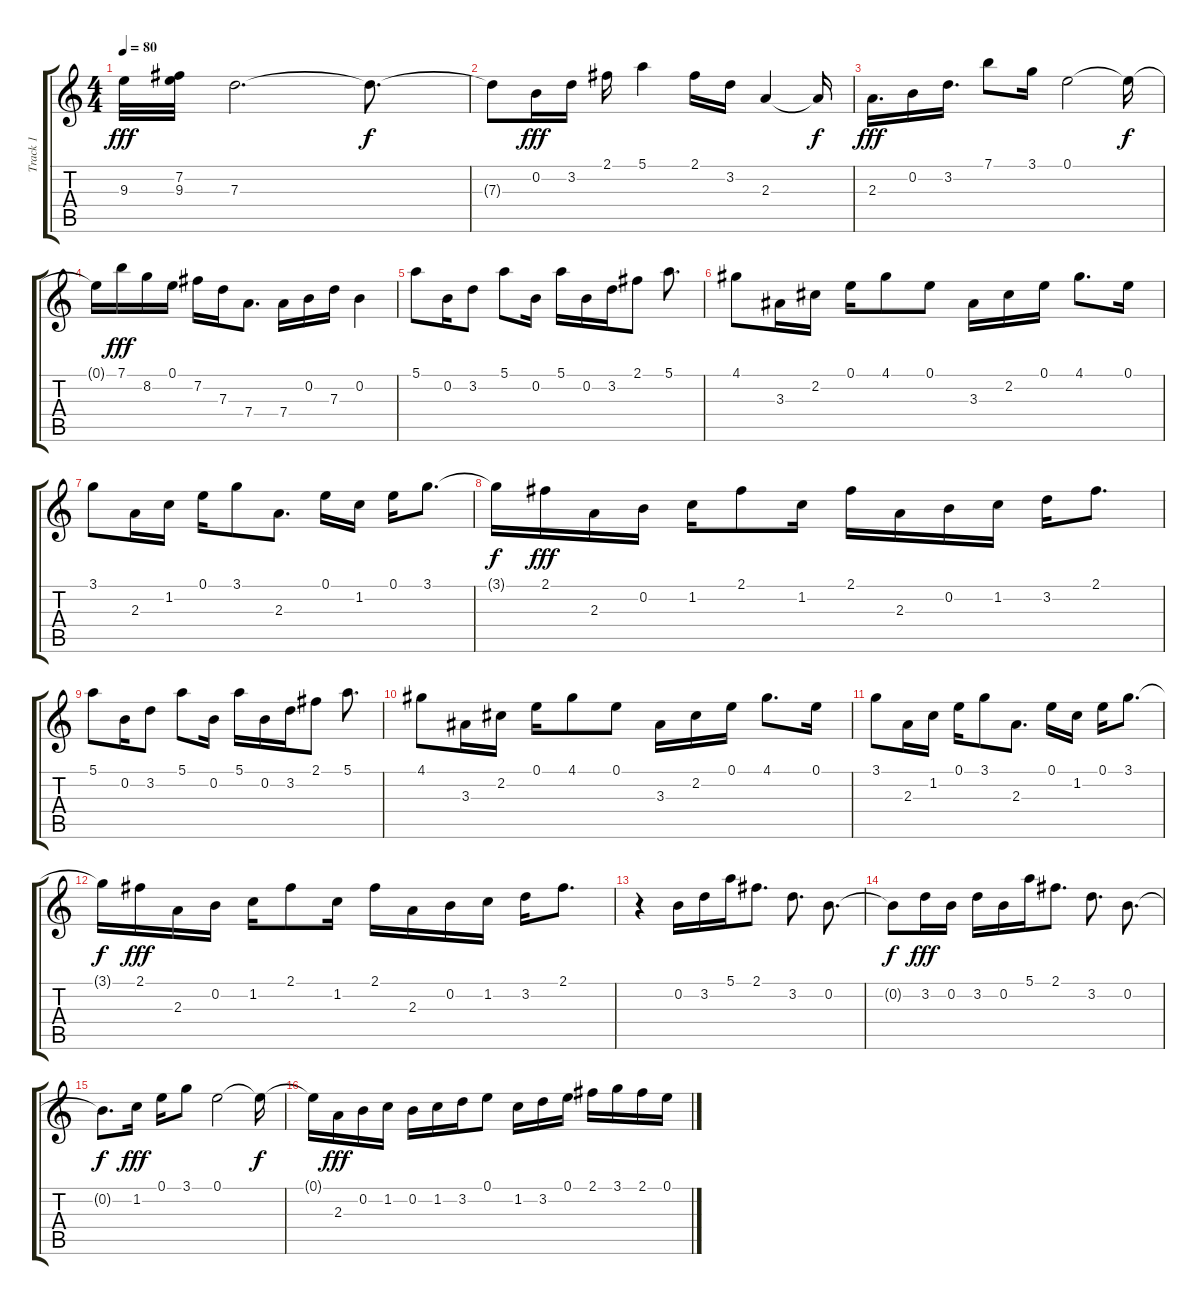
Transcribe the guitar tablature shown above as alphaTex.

\track ("Track 1" "Track 1") {instrument acousticguitarnylon}
\staff {score tabs}
\tuning (E4 B3 G3 D3 A2 E2) {hide}
\ts (4 4)
\tempo 80
\clef g2
\ks c
9.3.32{dy fff} (7.2 9.3).32 7.3.2{d} 7.3{t}.8{d dy f} |
7.3{t}.8 0.2.16{dy fff} 3.2.16 2.1.16 5.1.4 2.1.16 3.2.16 2.3.4 2.3{t}.16{dy f} |
2.3.16{d dy fff} 0.2.16 3.2.16{d} 7.1.8 3.1.16 0.1.2 0.1{t}.16{dy f} |
0.1{t}.16 7.1.16{dy fff} 8.2.16 0.1.16 7.2.16 7.3.16 7.4.8{d} 7.4.16 0.2.16 7.3.16 0.2.4 |
5.1.8 0.2.16 3.2.8 5.1.8 0.2.16 5.1.16 0.2.16 3.2.16 2.1.8 5.1.8{d} |
4.1.8 3.3.16 2.2.16 0.1.16 4.1.8 0.1.8 3.3.16 2.2.16 0.1.16 4.1.8{d} 0.1.16 |
3.1.8 2.3.16 1.2.16 0.1.16 3.1.8 2.3.8{d} 0.1.16 1.2.16 0.1.16 3.1.8{d} |
3.1{t}.16{dy f} 2.1.16{dy fff} 2.3.16 0.2.16 1.2.16 2.1.8 1.2.16 2.1.16 2.3.16 0.2.16 1.2.16 3.2.16 2.1.8{d} |
5.1.8 0.2.16 3.2.8 5.1.8 0.2.16 5.1.16 0.2.16 3.2.16 2.1.8 5.1.8{d} |
4.1.8 3.3.16 2.2.16 0.1.16 4.1.8 0.1.8 3.3.16 2.2.16 0.1.16 4.1.8{d} 0.1.16 |
3.1.8 2.3.16 1.2.16 0.1.16 3.1.8 2.3.8{d} 0.1.16 1.2.16 0.1.16 3.1.8{d} |
3.1{t}.16{dy f} 2.1.16{dy fff} 2.3.16 0.2.16 1.2.16 2.1.8 1.2.16 2.1.16 2.3.16 0.2.16 1.2.16 3.2.16 2.1.8{d} |
r.4 0.2.16 3.2.16 5.1.16 2.1.8{d} 3.2.8{d} 0.2.8{d} |
0.2{t}.8{dy f} 3.2.16{dy fff} 0.2.16 3.2.16 0.2.16 5.1.16 2.1.8{d} 3.2.8{d} 0.2.8{d} |
0.2{t}.8{d dy f} 1.2.16{dy fff} 0.1.16 3.1.8 0.1.2 0.1{t}.16{dy f} |
0.1{t}.16 2.3.16{dy fff} 0.2.16 1.2.16 0.2.16 1.2.16 3.2.16 0.1.8 1.2.16 3.2.16 0.1.16 2.1.16 3.1.16 2.1.16 0.1.16
